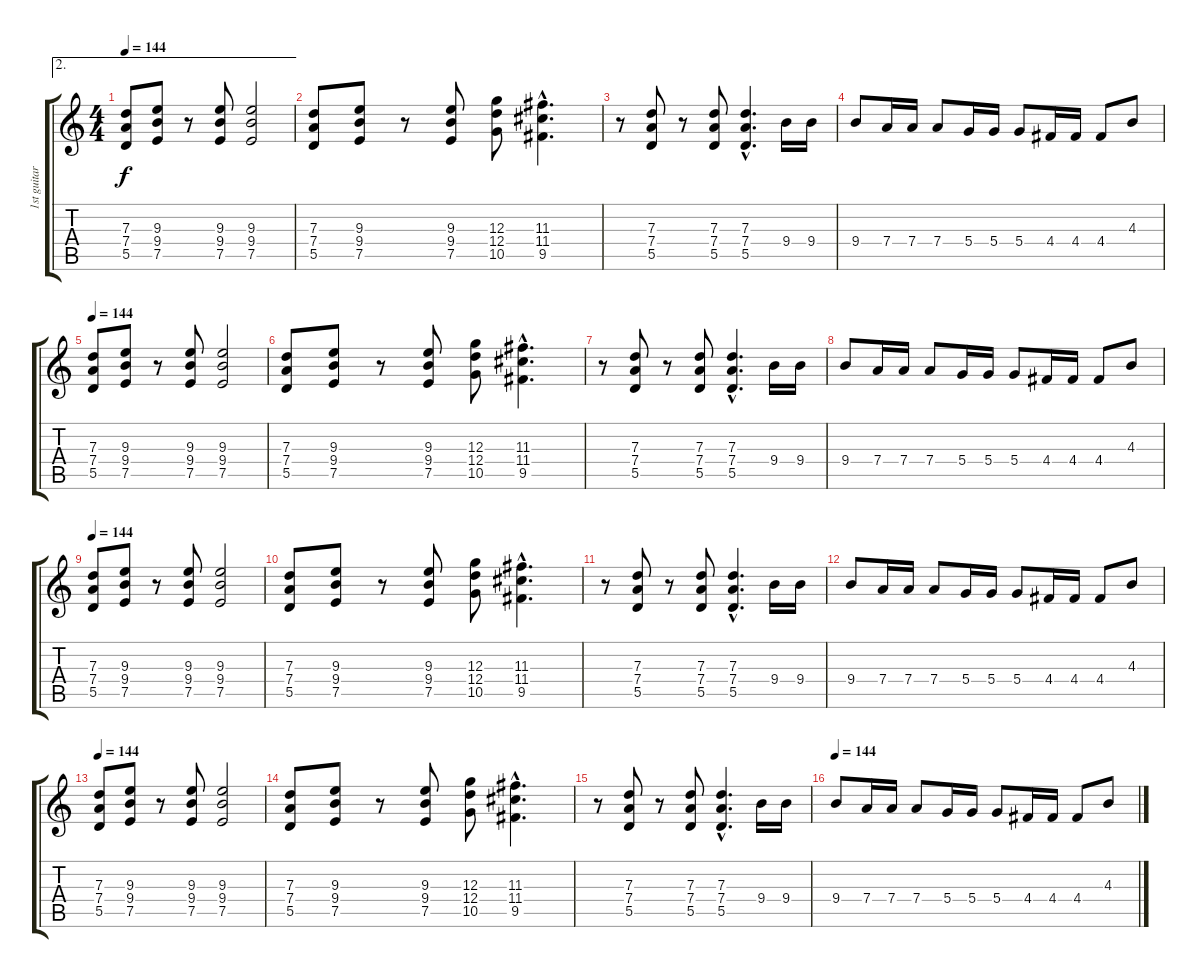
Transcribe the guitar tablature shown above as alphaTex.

\track ("1st guitar" "1st guitar") {instrument overdrivenguitar}
\staff {score tabs}
\tuning (E4 B3 G3 D3 A2 E2) {hide}
\ae 2
\ts (4 4)
\tempo 144
\clef g2
\ks c
(7.3 7.4 5.5).8{dy f} (9.3 9.4 7.5).8 r.8 (9.3 9.4 7.5).8 (9.3 9.4 7.5).2 |
(7.3 7.4 5.5).8 (9.3 9.4 7.5).8 r.8 (9.3 9.4 7.5).8 (12.3 12.4 10.5).8 (11.3{hac} 11.4{hac} 9.5{hac}).4{d} |
r.8 (7.3 7.4 5.5).8 r.8 (7.3 7.4 5.5).8 (7.3{hac} 7.4{hac} 5.5{hac}).4{d} 9.4.16 9.4.16 |
9.4.8 7.4.16 7.4.16 7.4.8 5.4.16 5.4.16 5.4.8 4.4.16 4.4.16 4.4.8 4.3.8 |
\tempo 144
(7.3 7.4 5.5).8 (9.3 9.4 7.5).8 r.8 (9.3 9.4 7.5).8 (9.3 9.4 7.5).2 |
(7.3 7.4 5.5).8 (9.3 9.4 7.5).8 r.8 (9.3 9.4 7.5).8 (12.3 12.4 10.5).8 (11.3{hac} 11.4{hac} 9.5{hac}).4{d} |
r.8 (7.3 7.4 5.5).8 r.8 (7.3 7.4 5.5).8 (7.3{hac} 7.4{hac} 5.5{hac}).4{d} 9.4.16 9.4.16 |
9.4.8 7.4.16 7.4.16 7.4.8 5.4.16 5.4.16 5.4.8 4.4.16 4.4.16 4.4.8 4.3.8 |
\tempo 144
(7.3 7.4 5.5).8 (9.3 9.4 7.5).8 r.8 (9.3 9.4 7.5).8 (9.3 9.4 7.5).2 |
(7.3 7.4 5.5).8 (9.3 9.4 7.5).8 r.8 (9.3 9.4 7.5).8 (12.3 12.4 10.5).8 (11.3{hac} 11.4{hac} 9.5{hac}).4{d} |
r.8 (7.3 7.4 5.5).8 r.8 (7.3 7.4 5.5).8 (7.3{hac} 7.4{hac} 5.5{hac}).4{d} 9.4.16 9.4.16 |
9.4.8 7.4.16 7.4.16 7.4.8 5.4.16 5.4.16 5.4.8 4.4.16 4.4.16 4.4.8 4.3.8 |
\tempo 144
(7.3 7.4 5.5).8 (9.3 9.4 7.5).8 r.8 (9.3 9.4 7.5).8 (9.3 9.4 7.5).2 |
(7.3 7.4 5.5).8 (9.3 9.4 7.5).8 r.8 (9.3 9.4 7.5).8 (12.3 12.4 10.5).8 (11.3{hac} 11.4{hac} 9.5{hac}).4{d} |
r.8 (7.3 7.4 5.5).8 r.8 (7.3 7.4 5.5).8 (7.3{hac} 7.4{hac} 5.5{hac}).4{d} 9.4.16 9.4.16 |
\tempo 144
9.4.8 7.4.16 7.4.16 7.4.8 5.4.16 5.4.16 5.4.8 4.4.16 4.4.16 4.4.8 4.3.8
